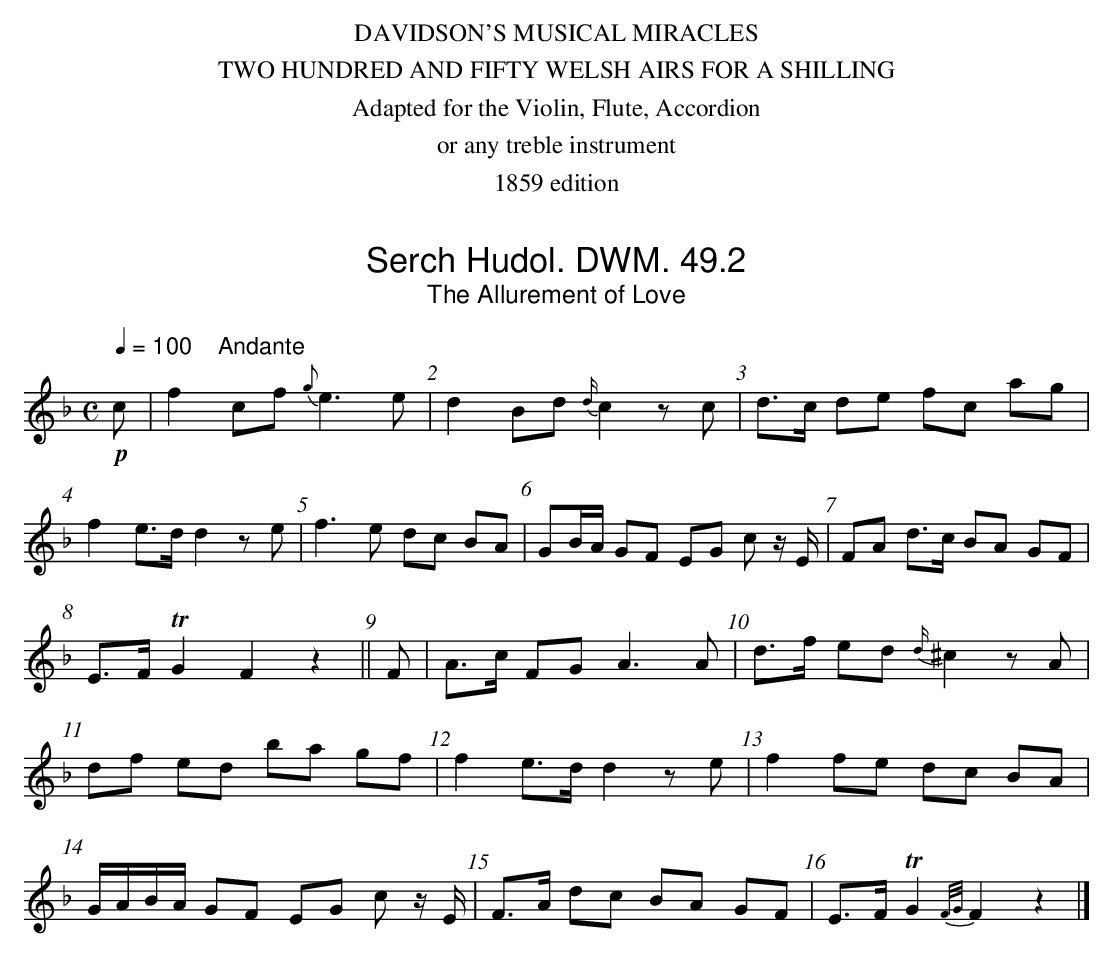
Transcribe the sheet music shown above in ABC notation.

X:1
T:Serch Hudol. DWM. 49.2
T:Allurement of Love, The
M:C
L:1/8
Q:1/4=100 "    Andante"
K:F
!p!c|f2 cf {g}e3e|d2 Bd {d/}c2 zc|d>c de fc ag|
f2 e>d d2 ze|f3e dc BA|GB/A/ GF EG c z/E/|FA d>c BA GF|
E>F TG2F2z2||F|A>c FG A3A|d>f ed {d/}^c2 zA|
df ed ba gf|f2 e>d d2 ze|f2 fe dc BA|
G/A/B/A/ GF EG c z/E/|F>A dc BA GF|E>F TG2 {F/G/}F2z2|]
